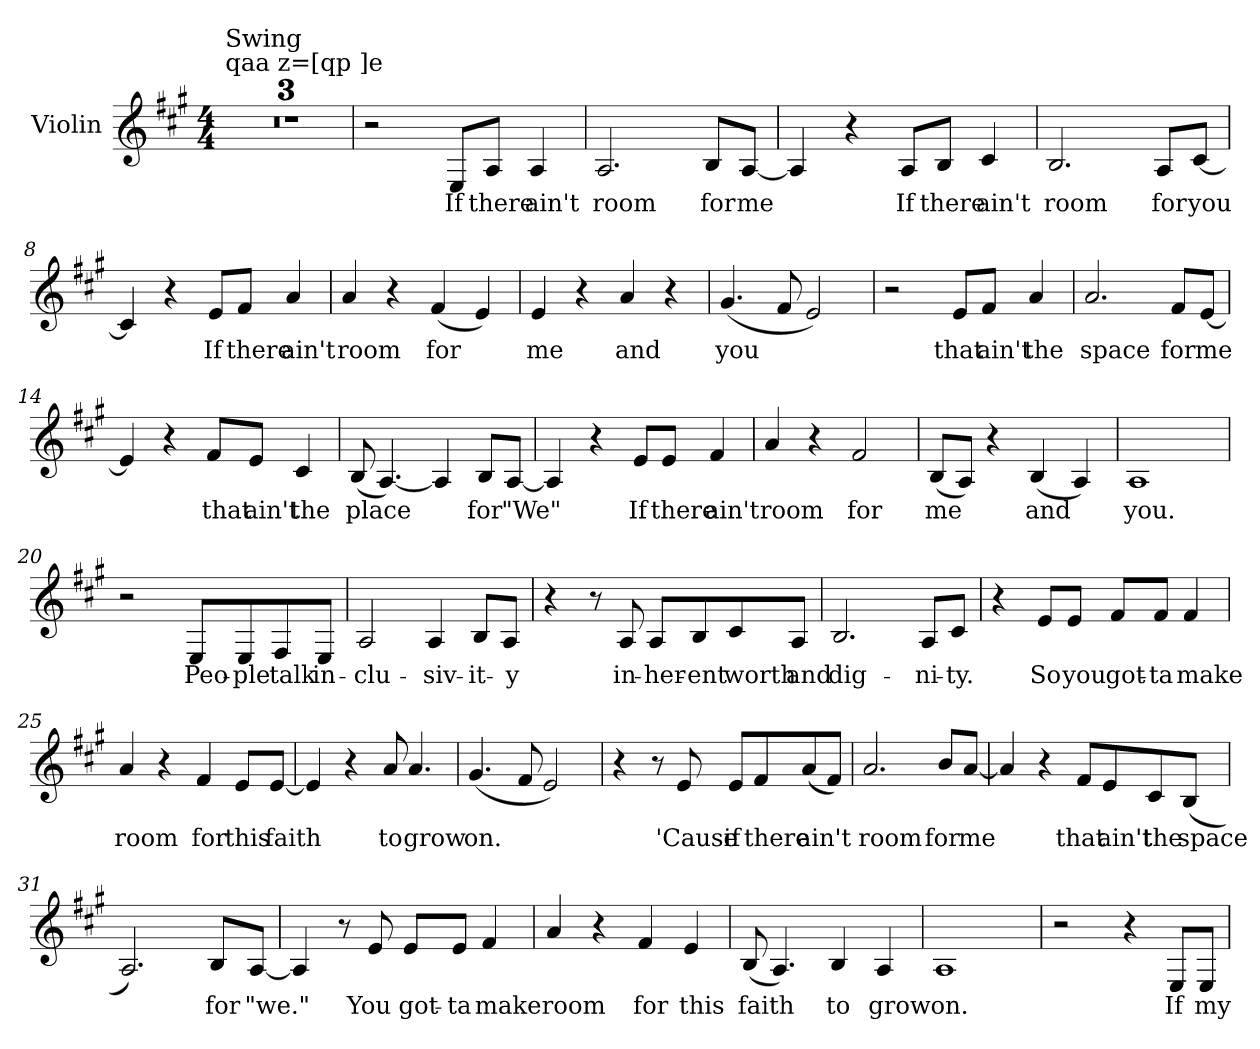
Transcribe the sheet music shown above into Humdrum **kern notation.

**kern	**text
*part1	*part1
*staff1	*staff1
*I"Violin	*
*I'Vln.	*
*clefG2	*
*k[f#c#g#]	*
*A:	*
*M4/4	*
*MM112	*
=1	=1
!LO:TX:a:t=qaa z=[qp  ]e	!
!LO:TX:a:t=Swing	!
1r	.
=2	=2
1r	.
=3	=3
1r	.
=4	=4
2r	.
!	!LO:LY:b
8E/L	If
!	!LO:LY:b
8A/J	there
!	!LO:LY:b
4A/	ain't
=5	=5
!	!LO:LY:b
2.A/	room
!	!LO:LY:b
8B/L	for
!	!LO:LY:b
[<8A/J	me
=6	=6
4A/]	.
4r	.
!	!LO:LY:b
8A/L	If
!	!LO:LY:b
8B/J	there
!	!LO:LY:b
4c#/	ain't
=7	=7
!	!LO:LY:b
2.B/	room
!	!LO:LY:b
8A/L	for
!	!LO:LY:b
[<8c#/J	you
!!LO:LB:g=z
=8	=8
4c#/]	.
4r	.
!	!LO:LY:b
8e/L	If
!	!LO:LY:b
8f#/J	there
!	!LO:LY:b
4a/	ain't
=9	=9
!	!LO:LY:b
4a/	room
4r	.
!	!LO:LY:b
(<4f#/	for
4e/)	.
=10	=10
!	!LO:LY:b
4e/	me
4r	.
!	!LO:LY:b
4a/	and
4r	.
=11	=11
!	!LO:LY:b
(<4.g#/	you
8f#/	.
2e/)	.
=12	=12
2r	.
!	!LO:LY:b
8e/L	that
!	!LO:LY:b
8f#/J	ain't
!	!LO:LY:b
4a/	the
=13	=13
!	!LO:LY:b
2.a/	space
!	!LO:LY:b
8f#/L	for
!	!LO:LY:b
[<8e/J	me
!!LO:LB:g=z
=14	=14
4e/]	.
4r	.
!	!LO:LY:b
8f#/L	that
!	!LO:LY:b
8e/J	ain't
!	!LO:LY:b
4c#/	the
=15	=15
!	!LO:LY:b
(<8B/	place
[<4.A/)	.
4A/]	.
!	!LO:LY:b
8B/L	for
!	!LO:LY:b
[<8A/J	"We"
=16	=16
4A/]	.
4r	.
!	!LO:LY:b
8e/L	If
!	!LO:LY:b
8e/J	there
!	!LO:LY:b
4f#/	ain't
=17	=17
!	!LO:LY:b
4a/	room
4r	.
!	!LO:LY:b
2f#/	for
=18	=18
!	!LO:LY:b
(<8B/L	me
8A/J)	.
4r	.
!	!LO:LY:b
(<4B/	and
4A/)	.
=19	=19
!	!LO:LY:b
1A	you.
!!LO:LB:g=z
=20	=20
2r	.
!	!LO:LY:b
8E/L	Peo-
!	!LO:LY:b
8E/	-ple
!	!LO:LY:b
8F#/	talk
!	!LO:LY:b
8E/J	in-
=21	=21
!	!LO:LY:b
2A/	-clu-
!	!LO:LY:b
4A/	-siv-
!	!LO:LY:b
8B/L	-it-
!	!LO:LY:b
8A/J	-y
=22	=22
4r	.
8r	.
!	!LO:LY:b
8A/	in-
!	!LO:LY:b
8A/L	-her-
!	!LO:LY:b
8B/	-ent
!	!LO:LY:b
8c#/	worth
!	!LO:LY:b
8A/J	and
=23	=23
!	!LO:LY:b
2.B/	dig-
!	!LO:LY:b
8A/L	-ni-
!	!LO:LY:b
8c#/J	-ty.
!!LO:LB:g=z
=24	=24
4r	.
!	!LO:LY:b
8e/L	So
!	!LO:LY:b
8e/J	you
!	!LO:LY:b
8f#/L	got-
!	!LO:LY:b
8f#/J	-ta
!	!LO:LY:b
4f#/	make
=25	=25
!	!LO:LY:b
4a/	room
4r	.
!	!LO:LY:b
4f#/	for
!	!LO:LY:b
8e/L	this
!	!LO:LY:b
[<8e/J	faith
=26	=26
4e/]	.
4r	.
!	!LO:LY:b
8a/	to
!	!LO:LY:b
4.a/	grow
=27	=27
!	!LO:LY:b
(<4.g#/	on.
8f#/	.
2e/)	.
!!LO:LB:g=z
=28	=28
4r	.
8r	.
!	!LO:LY:b
8e/	'Cause
!	!LO:LY:b
8e/L	if
!	!LO:LY:b
8f#/	there
!	!LO:LY:b
(<8a/	ain't
8f#/J)	.
=29	=29
!	!LO:LY:b
2.a/	room
!	!LO:LY:b
8b/L	for
!	!LO:LY:b
[<8a/J	me
=30	=30
4a/]	.
4r	.
!	!LO:LY:b
8f#/L	that
!	!LO:LY:b
8e/	ain't
!	!LO:LY:b
8c#/	the
!	!LO:LY:b
(<8B/J	space
=31	=31
2.A/)	.
!	!LO:LY:b
8B/L	for
!	!LO:LY:b
[<8A/J	"we."
!!LO:LB:g=z
=32	=32
4A/]	.
8r	.
!	!LO:LY:b
8e/	You
!	!LO:LY:b
8e/L	got-
!	!LO:LY:b
8e/J	-ta
!	!LO:LY:b
4f#/	make
=33	=33
!	!LO:LY:b
4a/	room
4r	.
!	!LO:LY:b
4f#/	for
!	!LO:LY:b
4e/	this
=34	=34
!	!LO:LY:b
(<8B/	faith
4.A/)	.
!	!LO:LY:b
4B/	to
!	!LO:LY:b
4A/	grow
=35	=35
!	!LO:LY:b
1A	on.
!!LO:PB:g=z
=36	=36
2r	.
4r	.
!	!LO:LY:b
8E/L	If
!	!LO:LY:b
8E/J	my
=	=
*-	*-
